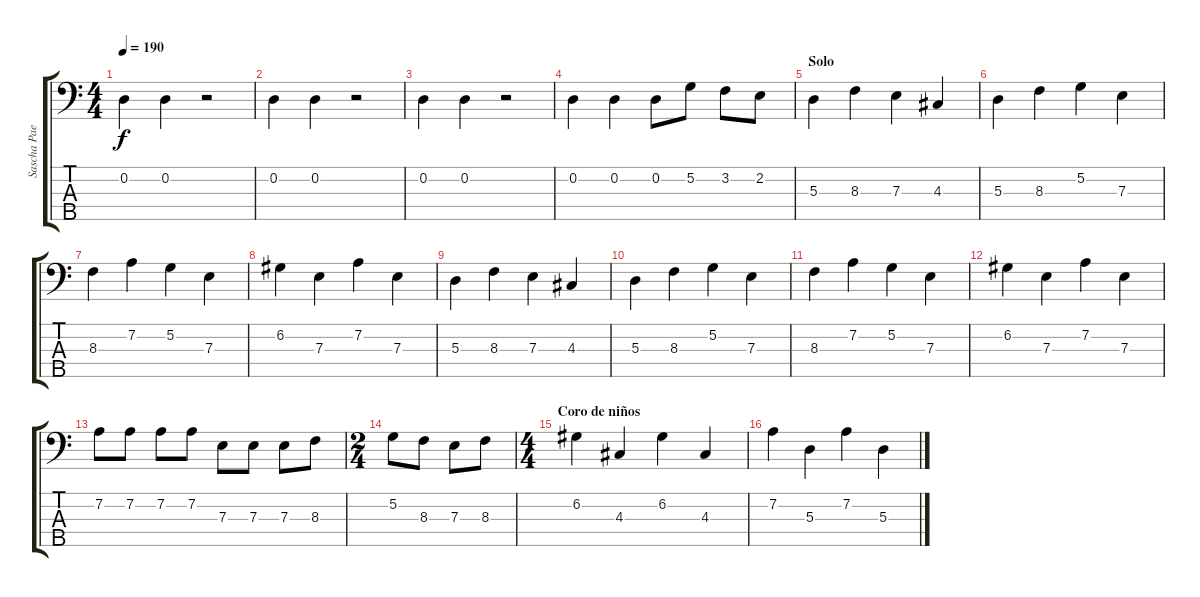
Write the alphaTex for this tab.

\track ("Sascha Paeth" "Sascha Pae") {instrument electricbassfinger}
\staff {score tabs}
\tuning (G2 D2 A1 E1 B0) {hide}
\ts (4 4)
\tempo 190
\clef f4
\ks c
0.2.4{dy f} 0.2.4 r.2 |
0.2.4 0.2.4 r.2 |
0.2.4 0.2.4 r.2 |
0.2.4 0.2.4 0.2.8 5.2.8 3.2.8 2.2.8 |
\section ("" "Solo")
5.3.4 8.3.4 7.3.4 4.3.4 |
5.3.4 8.3.4 5.2.4 7.3.4 |
8.3.4 7.2.4 5.2.4 7.3.4 |
6.2.4 7.3.4 7.2.4 7.3.4 |
5.3.4 8.3.4 7.3.4 4.3.4 |
5.3.4 8.3.4 5.2.4 7.3.4 |
8.3.4 7.2.4 5.2.4 7.3.4 |
6.2.4 7.3.4 7.2.4 7.3.4 |
7.2.8 7.2.8 7.2.8 7.2.8 7.3.8 7.3.8 7.3.8 8.3.8 |
\ts (2 4)
5.2.8 8.3.8 7.3.8 8.3.8 |
\ts (4 4)
\section ("" "Coro de niños")
6.2.4 4.3.4 6.2.4 4.3.4 |
7.2.4 5.3.4 7.2.4 5.3.4
